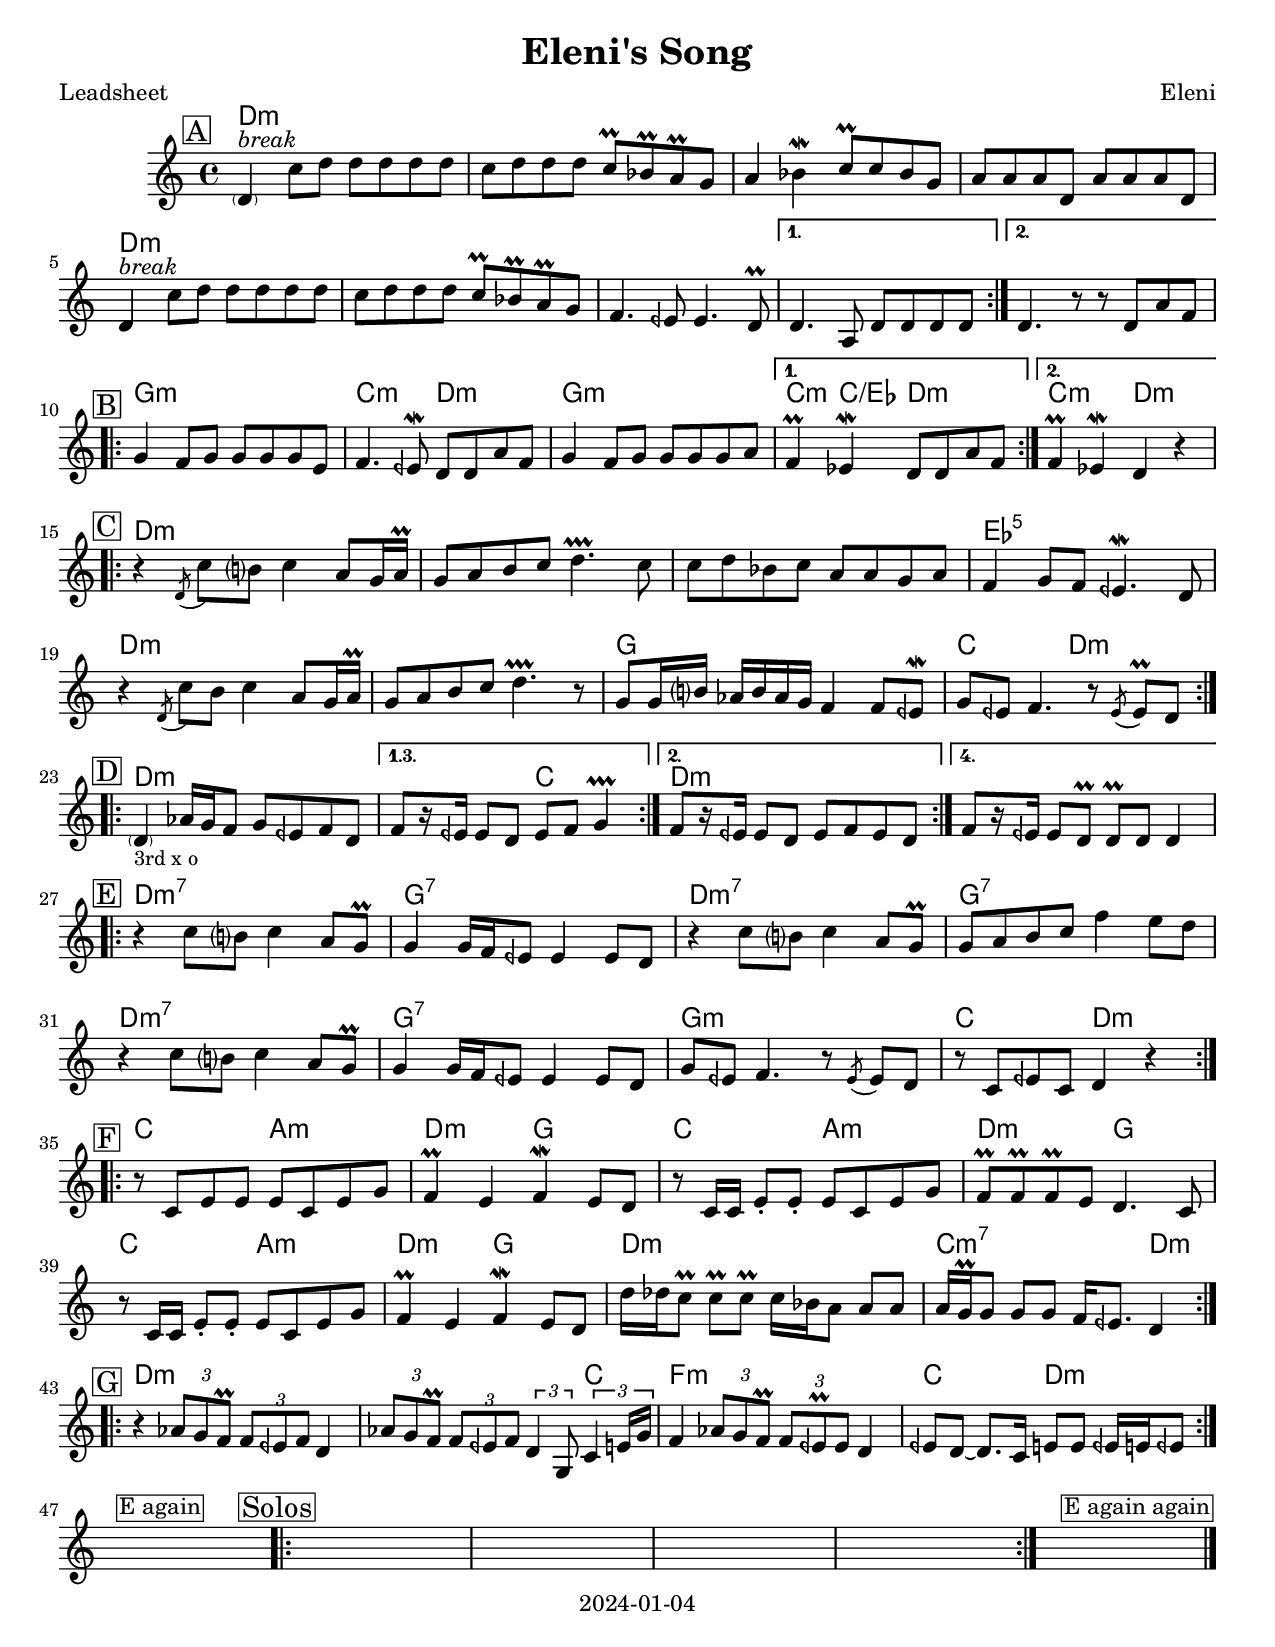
\version "2.24.1"

\header {
	title = "Eleni's Song"
	composer = "Eleni"
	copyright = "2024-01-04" %date of latest edits
}
\paper {
  #(set-paper-size "letter")
  }


slash = {
	\override NoteHead.style = #'slash
	\override Stem.transparent = ##t
}

noslash = {
	\revert NoteHead.style
	\revert Stem.transparent
}

the_form = %Form
	\markup { \box \column {
	\line { " " }
	\line { \bold " Form: " }
	\line { " " }
	\line { " " }
	}}

test = { \relative c' { \tempo 4 = 80 
	\repeat volta 2 {
	}
}
}

%{ ornament conventions, a/o 10/2017
%	\prall		regular up ornament, metric
%	\lineprall	quick, nonmetric up ornament	(was \mordent)
%	\mordent		regular down ornament, nonmetric	(was \upbow)
%	\prallprall	consecutive up ornaments, metric
% \trill		trill
%	\turn		turn of some sort
%}

%{ split part:
%	<<
%		{ c8 d e f g f e d | c1 | }
%	\\
%		{ c,2 d8 e f g | c4 g e c | }
%	>>
%}

%{ modified volta spanners:
%	\repeat volta 4 {
%		c4 c c c | d4 d d d | e4 e e e |
%	}
%	\set Score.repeatCommands = #'((volta "1,3"))                   % gives custom volta spanner
%	    { f4 f g g  | }
%	\set Score.repeatCommands = #'((volta #f) (volta "2,4") end-repeat) % ends the 1st spanner, gives custom volta spanner and a repeat back
%			{ f8 f f f g a b c | }
%	\set Score.repeatCommands = #'((volta #f))                      % ends 2nd spanner
%}

melody = { \relative c' { 

	\mark \markup { \box "A" }
	\repeat volta 2 {
        \parenthesize d4^\markup { \italic "break" } c'8 d d d d d |
        c d d d c\prall bes\prall a\prall g |
        a4 bes\mordent c8\prall c bes g |
        a8 a a d, a' a a d, | 
        d4^\markup { \italic "break" } c'8 d d d d d |
        c d d d c\prall bes\prall a\prall g |
        f4. eeh8 eeh4. d8\prall |
	}
	\alternative {
        { d4. a8 d8 d d d | }
        { d4. r8 r8 d a' f | }
	}
\break

	\mark \markup { \box "B" }
	\repeat volta 2 {
        g4 f8 g g g g e | f4. eeh8\mordent d d a' f | 
        g4 f8 g g g g a |
    }
	\alternative {
        { f4\prall ees\mordent d8 d a' f | }
        { f4\prall ees\mordent d r | }
	}
\break

	\mark \markup { \box "C" }
	\repeat volta 2 {
        r4 \acciaccatura d8 c'8 b? c4 a8 g16 a\prall |
        g8 a b c d4.\prallprall c8 |
        c d bes c a a g a |
        f4 g8 f eeh4.\mordent d8 |
\break
        r4 \acciaccatura d8 c'8 b c4 a8 g16 a\prall |
        g8 a b c d4.\prallprall r8 |
        g,8 g16 b? aes b aes g f4 f8 eeh\mordent |
        g8 eeh f4. r8 \acciaccatura eeh8 eeh\prall d |
    }
\break

	\mark \markup { \box "D" }
	\repeat volta 4 {
        \parenthesize d4_\markup { \small "3rd x o" } aes'16g f8 g eeh f d |
    }
    \alternative {
        \volta 1,3 {f8[ r16 eeh] eeh8 d eeh f g4\prallprall | }
        \volta 2 {f8[ r16 eeh] eeh8 d eeh f eeh d | }
        \volta 4 {f8[ r16 eeh] eeh8 d\prall d\prall d d4 | }
    }

	\mark \markup { \box "E" }
	\repeat volta 2 {
        r4 c'8 b? c4 a8 g\prall |
        g4 g16 f eeh8 eeh4 eeh8 d |

        r4 c'8 b? c4 a8 g\prall |
        g a b c f4 e8 d |
\break

        r4 c8 b? c4 a8 g\prall |
        g4 g16 f eeh8 eeh4 eeh8 d |

        g8 eeh f4. r8 \acciaccatura eeh8 eeh8 d |
        r8 c eeh c d4 r | 
    }
\break

	\mark \markup { \box "F" }
	\repeat volta 2 {
        r8 c e e e c e g | 
        f4\prall e f\mordent e8 d |
        r8 c16 c e8-. e-. e c e g |
        f\prall f\prall f\prall e d4. c8 |
\break        

        r8 c16 c e8-. e-. e c e g |
        f4\prall e f\mordent e8 d |
        d'16 des c8\prall c\prall c\prall c16 bes a8 a a |
        a16 g\prall g8 g g f16 eeh8. d4 |
    }
\break

	\mark \markup { \box "G" }
	\repeat volta 2 {
        r4 \tuplet 3/2 {aes'8 g f\prall } \tuplet 3/2 {f8 eeh f } d4 |
        \tuplet 3/2 {aes'8 g f\prall } \tuplet 3/2 {f8 eeh f } \tuplet 3/2 {d4 g,8 } \tuplet 3/2 {c4 e16 g }  |
        f4 \tuplet 3/2 { aes8 g f\prall } \tuplet 3/2 { f8 eeh\prall eeh } d4 |
        eeh8 d~ d8. c16 e8 e eeh16 e eeh8 |
    }
\break

    s1^\markup {\box "E again"} | 

	\mark \markup { \box "Solos" }
	\repeat volta 2 {
        s1 | s1 | s1 | s1 | 
    }

    s1^\markup {\box "E again again"} \bar "|."
\break
}
}

midbrass = { \relative c { 
	\overrideTimeSignatureSettings
      9/8               % timeSignatureFraction
      1/16               % baseMomentFraction
      #'(4 4 6 4)           % beatStructure
      #'()		% beamExceptions
	\time 9/8

	\mark \markup { \box "Intro" }
	\repeat volta 2 {
	}

	\mark \markup { \box "A" }
	\repeat volta 2 {
	}
	\alternative {
	}

}
}


changes = { \chordmode {

% A
d1:min | d:min | d:min | d:min |
d1:min | d:min | d:min | d:min | d:min |

% B
g1:min | c2:min d:min | 
g1:min | c4:min c/ees d2:min | c2:min d:min |

% C
d1:min | d:min | d:min | ees:5 |
d1:min | d:min | g | c2 d:min |

% D
d1:min | d2:min c | d1:min | d1:min |

% E
d1:min7 | g:7 | d:min7 | g:7 | 
d:min7 | g:7 | g:min | c2 d:min |

% F
c2 a:min | d:min g | c2 a:min | d:min g | 
c2 a:min | d:min g | d1:min | c2.:min7 d4:min |

% G
d1:min | d2.:min c4 | f1:min | c2 d:min |

% E again
s1 

% Solos
d1:min | d:min | d:min | d:min |

% E again
s1 

}
}


\book {
	\bookOutputSuffix "leadsheet"
    \header { poet = "Leadsheet" }
	\score {
	  <<
	    \new ChordNames {
		\set chordChanges = ##t
		\changes
	    }
	    \new Staff { \clef treble
		\melody
	    }
	  >>
	}
}
%{
\book {
	\bookOutputSuffix "midbrass"
    \header { poet = "Midbrass" }
	\score {
	  <<
	    \new ChordNames {
		\set chordChanges = ##t
		\changes
	    }
	    \new Staff { \clef bass
		\midbrass
	    }
	  >>
	}
	\the_form
}
%{
\book {
	\score {
	  <<
		\new Staff {
		  \set Staff.midiInstrument = #"trumpet" \unfoldRepeats
			\melody
		}
		\new Staff {
		  \set Staff.midiInstrument = #"trumpet" \unfoldRepeats
			\midbrass
		}
	  >>
		\midi { }
	}
}
\book {
	\score {
	  <<
		\new Staff {
		  \set Staff.midiInstrument = #"trumpet" \unfoldRepeats
			\test
		}
	  >>
		\midi { }
	}
}
%}

